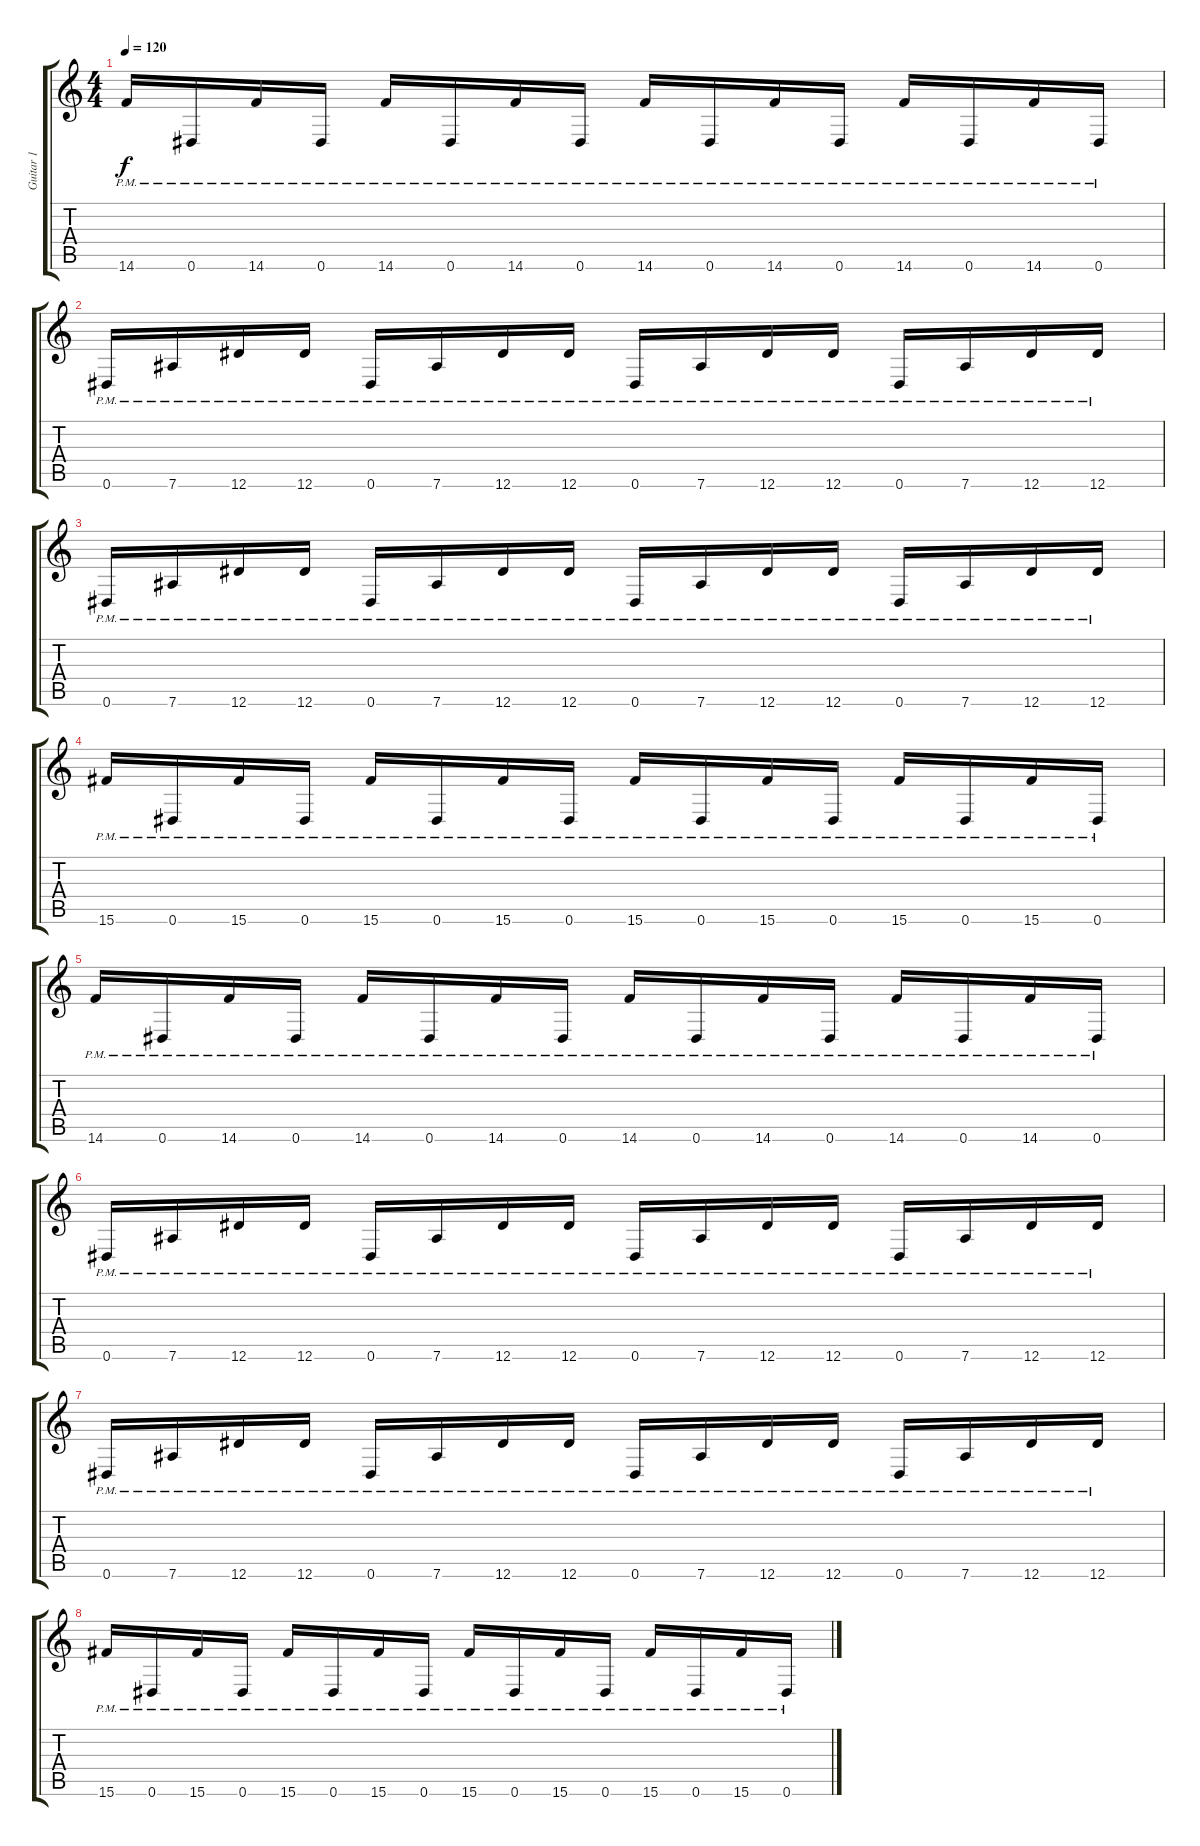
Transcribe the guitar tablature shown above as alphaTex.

\track ("Guitar 1" "Guitar 1") {instrument overdrivenguitar}
\staff {score tabs}
\tuning (Eb4 Bb3 Gb3 Db3 Ab2 Eb2) {hide}
\ts (4 4)
\tempo 120
\clef g2
\ks c
14.6{pm}.16{dy f} 0.6{pm}.16 14.6{pm}.16 0.6{pm}.16 14.6{pm}.16 0.6{pm}.16 14.6{pm}.16 0.6{pm}.16 14.6{pm}.16 0.6{pm}.16 14.6{pm}.16 0.6{pm}.16 14.6{pm}.16 0.6{pm}.16 14.6{pm}.16 0.6{pm}.16 |
0.6{pm}.16 7.6{pm}.16 12.6{pm}.16 12.6{pm}.16 0.6{pm}.16 7.6{pm}.16 12.6{pm}.16 12.6{pm}.16 0.6{pm}.16 7.6{pm}.16 12.6{pm}.16 12.6{pm}.16 0.6{pm}.16 7.6{pm}.16 12.6{pm}.16 12.6{pm}.16 |
0.6{pm}.16 7.6{pm}.16 12.6{pm}.16 12.6{pm}.16 0.6{pm}.16 7.6{pm}.16 12.6{pm}.16 12.6{pm}.16 0.6{pm}.16 7.6{pm}.16 12.6{pm}.16 12.6{pm}.16 0.6{pm}.16 7.6{pm}.16 12.6{pm}.16 12.6{pm}.16 |
15.6{pm}.16 0.6{pm}.16 15.6{pm}.16 0.6{pm}.16 15.6{pm}.16 0.6{pm}.16 15.6{pm}.16 0.6{pm}.16 15.6{pm}.16 0.6{pm}.16 15.6{pm}.16 0.6{pm}.16 15.6{pm}.16 0.6{pm}.16 15.6{pm}.16 0.6{pm}.16 |
14.6{pm}.16 0.6{pm}.16 14.6{pm}.16 0.6{pm}.16 14.6{pm}.16 0.6{pm}.16 14.6{pm}.16 0.6{pm}.16 14.6{pm}.16 0.6{pm}.16 14.6{pm}.16 0.6{pm}.16 14.6{pm}.16 0.6{pm}.16 14.6{pm}.16 0.6{pm}.16 |
0.6{pm}.16 7.6{pm}.16 12.6{pm}.16 12.6{pm}.16 0.6{pm}.16 7.6{pm}.16 12.6{pm}.16 12.6{pm}.16 0.6{pm}.16 7.6{pm}.16 12.6{pm}.16 12.6{pm}.16 0.6{pm}.16 7.6{pm}.16 12.6{pm}.16 12.6{pm}.16 |
0.6{pm}.16 7.6{pm}.16 12.6{pm}.16 12.6{pm}.16 0.6{pm}.16 7.6{pm}.16 12.6{pm}.16 12.6{pm}.16 0.6{pm}.16 7.6{pm}.16 12.6{pm}.16 12.6{pm}.16 0.6{pm}.16 7.6{pm}.16 12.6{pm}.16 12.6{pm}.16 |
15.6{pm}.16 0.6{pm}.16 15.6{pm}.16 0.6{pm}.16 15.6{pm}.16 0.6{pm}.16 15.6{pm}.16 0.6{pm}.16 15.6{pm}.16 0.6{pm}.16 15.6{pm}.16 0.6{pm}.16 15.6{pm}.16 0.6{pm}.16 15.6{pm}.16 0.6{pm}.16
